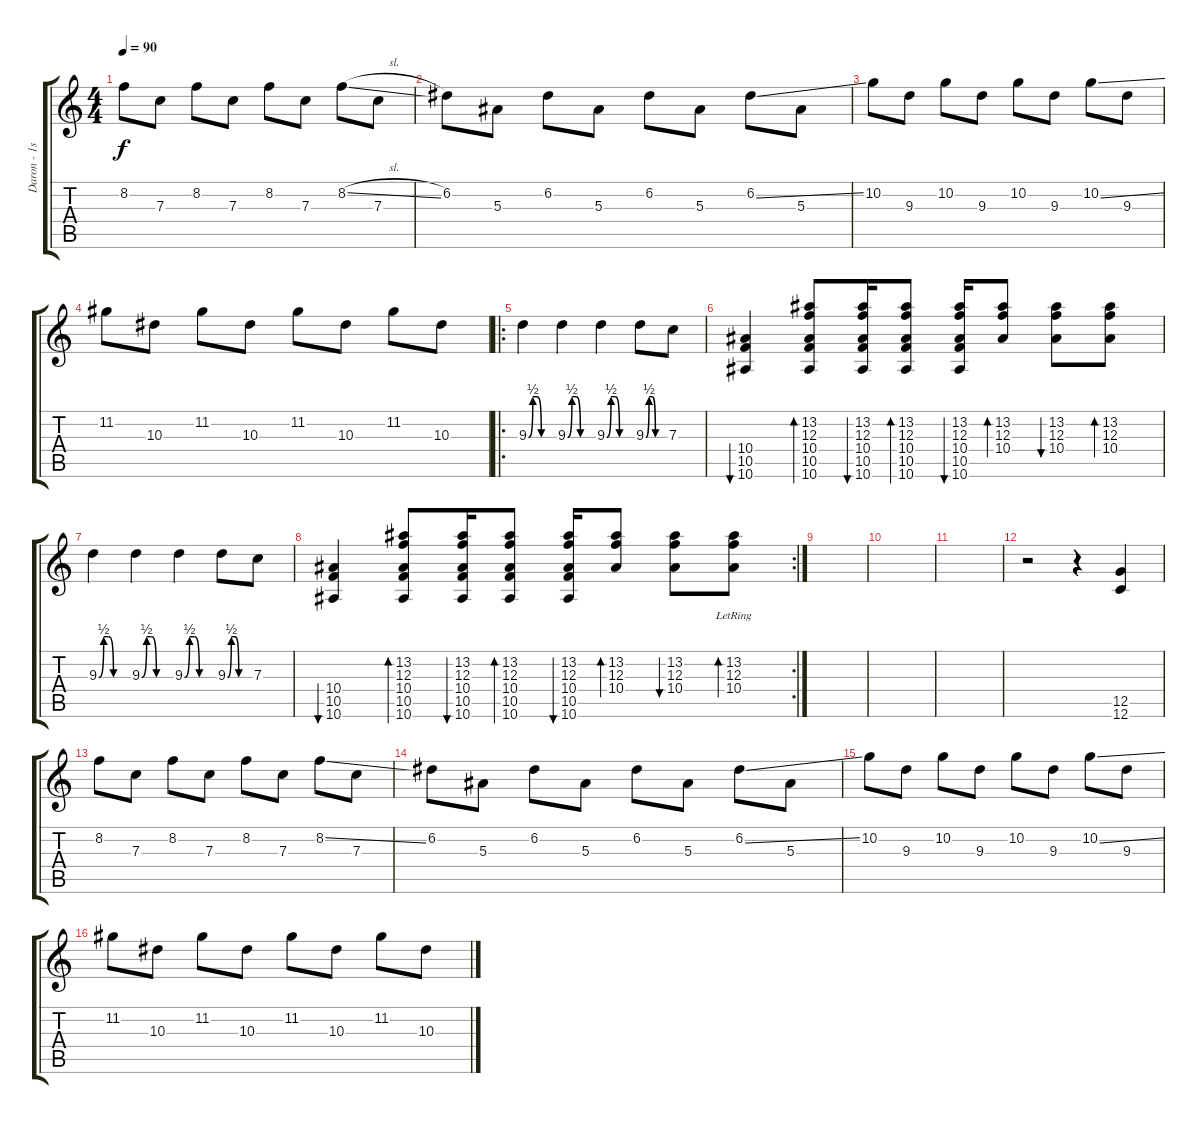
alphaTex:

\track ("Daron - 1st guitar" "Daron - 1s") {instrument distortionguitar}
\staff {score tabs}
\tuning (D4 A3 F3 C3 G2 C2) {hide}
\ts (4 4)
\tempo 90
\clef g2
\ks c
8.2.8{dy f} 7.3.8 8.2.8 7.3.8 8.2.8 7.3.8 8.2{sl}.8 7.3.8 |
6.2.8 5.3.8 6.2.8 5.3.8 6.2.8 5.3.8 6.2{ss}.8 5.3.8 |
10.2.8 9.3.8 10.2.8 9.3.8 10.2.8 9.3.8 10.2{ss}.8 9.3.8 |
11.2.8 10.3.8 11.2.8 10.3.8 11.2.8 10.3.8 11.2.8 10.3.8 |
\ro
9.3{be (custom 0 0 10 2 20 2 30 0 60 0)}.4 9.3{be (custom 0 0 10 2 20 2 30 0 60 0)}.4 9.3{be (custom 0 0 10 2 20 2 30 0 60 0)}.4 9.3{be (custom 0 0 10 2 20 2 30 0 60 0)}.8 7.3.8 |
(10.4 10.5 10.6).4{bu 60} (13.2 12.3 10.4 10.5 10.6).8{bd 60} (13.2 12.3 10.4 10.5 10.6).16{bu 60} (13.2 12.3 10.4 10.5 10.6).8{bd 60} (13.2 12.3 10.4 10.5 10.6).16{bu 60} (13.2 12.3 10.4).8{bd 60} (13.2 12.3 10.4).8{bu 60} (13.2 12.3 10.4).8{bd 60} |
9.3{be (custom 0 0 10 2 20 2 30 0 60 0)}.4 9.3{be (custom 0 0 10 2 20 2 30 0 60 0)}.4 9.3{be (custom 0 0 10 2 20 2 30 0 60 0)}.4 9.3{be (custom 0 0 10 2 20 2 30 0 60 0)}.8 7.3.8 |
\rc 2
(10.4 10.5 10.6).4{bu 60} (13.2 12.3 10.4 10.5 10.6).8{bd 60} (13.2 12.3 10.4 10.5 10.6).16{bu 60} (13.2 12.3 10.4 10.5 10.6).8{bd 60} (13.2 12.3 10.4 10.5 10.6).16{bu 60} (13.2 12.3 10.4).8{bd 60} (13.2 12.3 10.4).8{bu 60} (13.2{lr} 12.3{lr} 10.4{lr}).8{bd 60} |
|
|
|
r.2 r.4 (12.5 12.6).4 |
8.2.8 7.3.8 8.2.8 7.3.8 8.2.8 7.3.8 8.2{ss}.8 7.3.8 |
6.2.8 5.3.8 6.2.8 5.3.8 6.2.8 5.3.8 6.2{ss}.8 5.3.8 |
10.2.8 9.3.8 10.2.8 9.3.8 10.2.8 9.3.8 10.2{ss}.8 9.3.8 |
11.2.8 10.3.8 11.2.8 10.3.8 11.2.8 10.3.8 11.2{ss}.8 10.3.8
